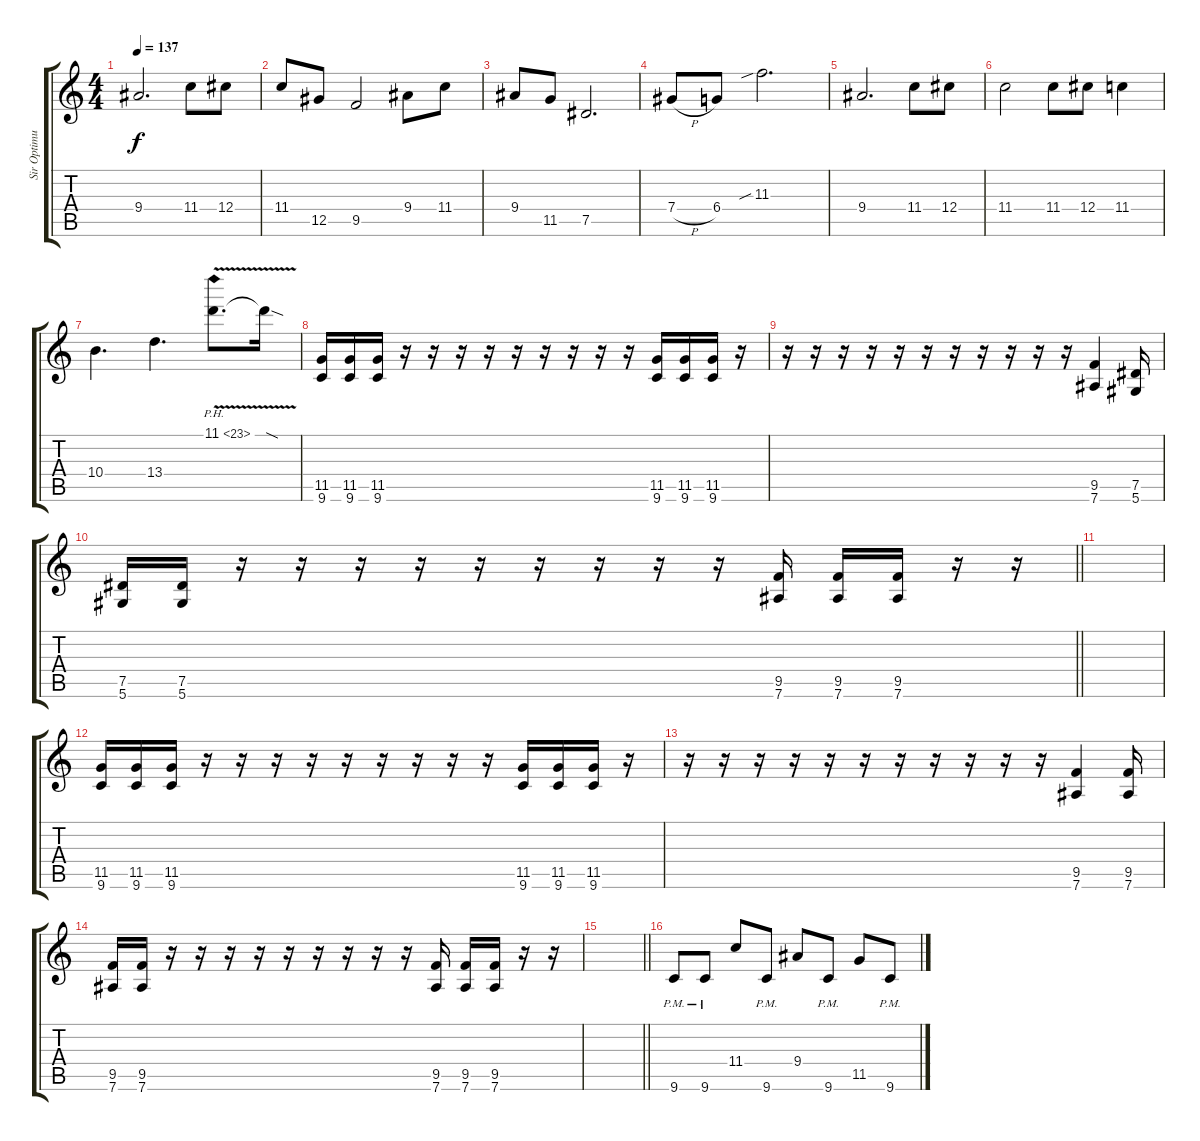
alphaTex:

\track ("Sir Optimus Prime" "Sir Optimu") {instrument distortionguitar}
\staff {score tabs}
\tuning (Eb4 Bb3 Gb3 Db3 Ab2 Eb2) {hide}
\ts (4 4)
\tempo 137
\clef g2
\ks c
9.4.2{d dy f} 11.4.8 12.4.8 |
11.4.8 12.5.8 9.5.2 9.4.8 11.4.8 |
9.4.8 11.5.8 7.5.2{d} |
7.4{h}.8 6.4.8 11.3{sib}.2{d} |
9.4.2{d} 11.4.8 12.4.8 |
11.4.2 11.4.8 12.4.8 11.4.4 |
10.4.4{d} 13.4.4{d} 11.1{ph 12 v}.8{d} 11.1{sod t}.16 |
(11.5 9.6).16 (11.5 9.6).16 (11.5 9.6).16 r.16 r.16 r.16 r.16 r.16 r.16 r.16 r.16 r.16 (11.5 9.6).16 (11.5 9.6).16 (11.5 9.6).16 r.16 |
r.16 r.16 r.16 r.16 r.16 r.16 r.16 r.16 r.16 r.16 r.16 (9.5 7.6).4 (7.5 5.6).16 |
\barLineRight lightlight
(7.5 5.6).16 (7.5 5.6).16 r.16 r.16 r.16 r.16 r.16 r.16 r.16 r.16 r.16 (9.5 7.6).16 (9.5 7.6).16 (9.5 7.6).16 r.16 r.16 |
|
(11.5 9.6).16 (11.5 9.6).16 (11.5 9.6).16 r.16 r.16 r.16 r.16 r.16 r.16 r.16 r.16 r.16 (11.5 9.6).16 (11.5 9.6).16 (11.5 9.6).16 r.16 |
r.16 r.16 r.16 r.16 r.16 r.16 r.16 r.16 r.16 r.16 r.16 (9.5 7.6).4 (9.5 7.6).16 |
(9.5 7.6).16 (9.5 7.6).16 r.16 r.16 r.16 r.16 r.16 r.16 r.16 r.16 r.16 (9.5 7.6).16 (9.5 7.6).16 (9.5 7.6).16 r.16 r.16 |
\barLineRight lightlight
|
9.6{pm}.8 9.6{pm}.8 11.4.8 9.6{pm}.8 9.4.8 9.6{pm}.8 11.5.8 9.6{pm}.8
